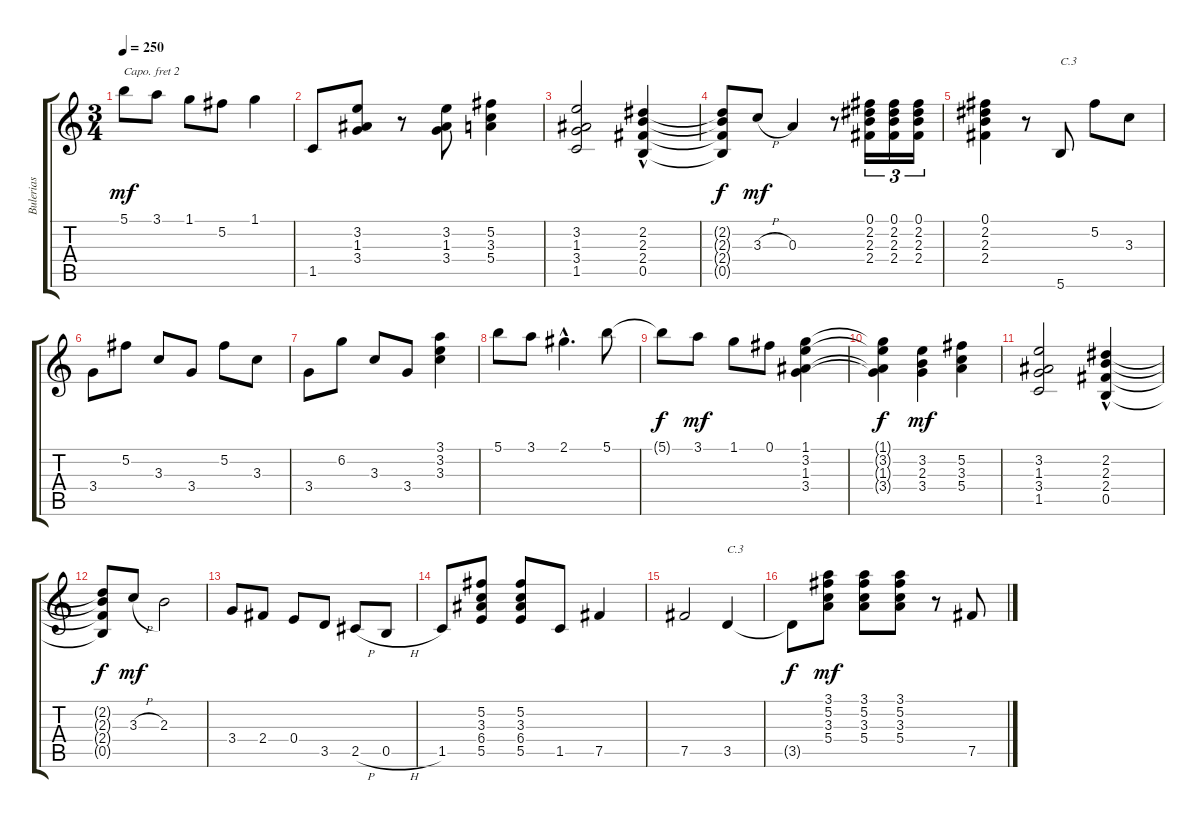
\track ("Bulerias" "Bulerias") {instrument acousticguitarnylon}
\staff {score tabs}
\capo 2
\tuning (E4 B3 G3 D3 A2 E2) {hide}
\ts (3 4)
\tempo 250
\clef g2
\ks c
5.1.8{dy mf} 3.1.8 1.1.8 5.2.8 1.1.4 |
1.5.8 (3.2 1.3 3.4).8 r.8 (3.2 1.3 3.4).8 (5.2 3.3 5.4).4 |
(3.2 1.3 3.4 1.5).2 (2.2 2.3 2.4 0.5{hac}).4 |
(2.2{t} 2.3{t} 2.4{t} 0.5{t}).8{dy f} 3.3{h}.8{dy mf} 0.3.4 r.8 (0.1 2.2 2.3 2.4).16{tu (3 2)} (0.1 2.2 2.3 2.4).16{tu (3 2)} (0.1 2.2 2.3 2.4).16{tu (3 2)} |
(0.1 2.2 2.3 2.4).4 r.8 5.6.8{txt "C.3"} 5.2.8 3.3.8 |
3.4.8 5.2.8 3.3.8 3.4.8 5.2.8 3.3.8 |
3.4.8 6.2.8 3.3.8 3.4.8 (3.1 3.2 3.3).4 |
5.1.8 3.1.8 2.1{hac}.4{d} 5.1.8 |
5.1{t}.8{dy f} 3.1.8{dy mf} 1.1.8 0.1.8 (1.1 3.2 1.3 3.4).4 |
(1.1{t} 3.2{t} 1.3{t} 3.4{t}).4{dy f} (3.2 2.3 3.4).4{dy mf} (5.2 3.3 5.4).4 |
(3.2 1.3 3.4 1.5).2 (2.2 2.3 2.4 0.5{hac}).4 |
(2.2{t} 2.3{t} 2.4{t} 0.5{t}).8{dy f} 3.3{h}.8{dy mf} 2.3.2 |
3.4.8 2.4.8 0.4.8 3.5.8 2.5{h}.8 0.5{h}.8 |
1.5.8 (5.2 3.3 6.4 5.5).8 (5.2 3.3 6.4 5.5).8 1.5.8 7.5.4 |
7.5.2 3.5.4{txt "C.3"} |
3.5{t}.8{dy f} (3.1 5.2 3.3 5.4).8{dy mf} (3.1 5.2 3.3 5.4).8 (3.1 5.2 3.3 5.4).8 r.8 7.5.8
